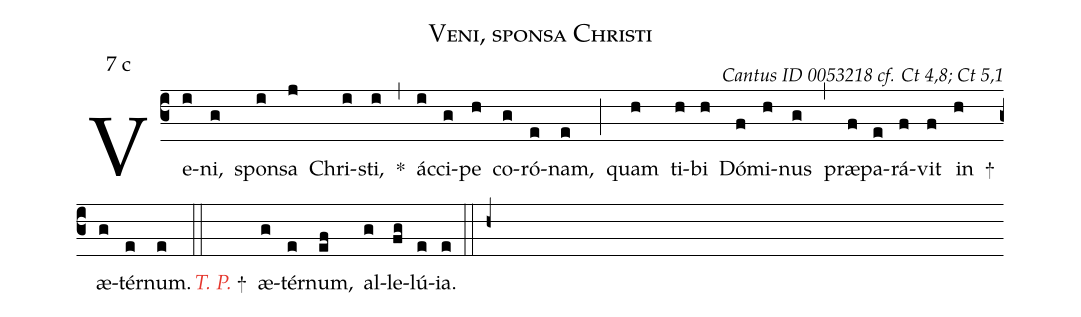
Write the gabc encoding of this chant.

name: Veni, sponsa Christi;
mode: 7;
mode-differentia: c;
commentary: Cantus ID 0053218 cf. Ct 4,8; Ct 5,1;
%%
(c3)

Ve(i)ni,(g) spon(i)sa(j) Chri(i)sti,(i) *(,) ác(i)ci(g)pe(h) co(g)ró(e)nam,(e) (;) quam(h) ti(h)bi(h) Dó(f)mi(h)nus(g) (,) præ(f)pa(e)rá(f)vit(f) in(h) +() æ(g)tér(e)num.(e)

(::)

<c><i>T. P.</i></c> +() æ(g)tér(e)num,(ef) al(g)le(fg)lú(e)ia.(e)

(::)

(h+)
